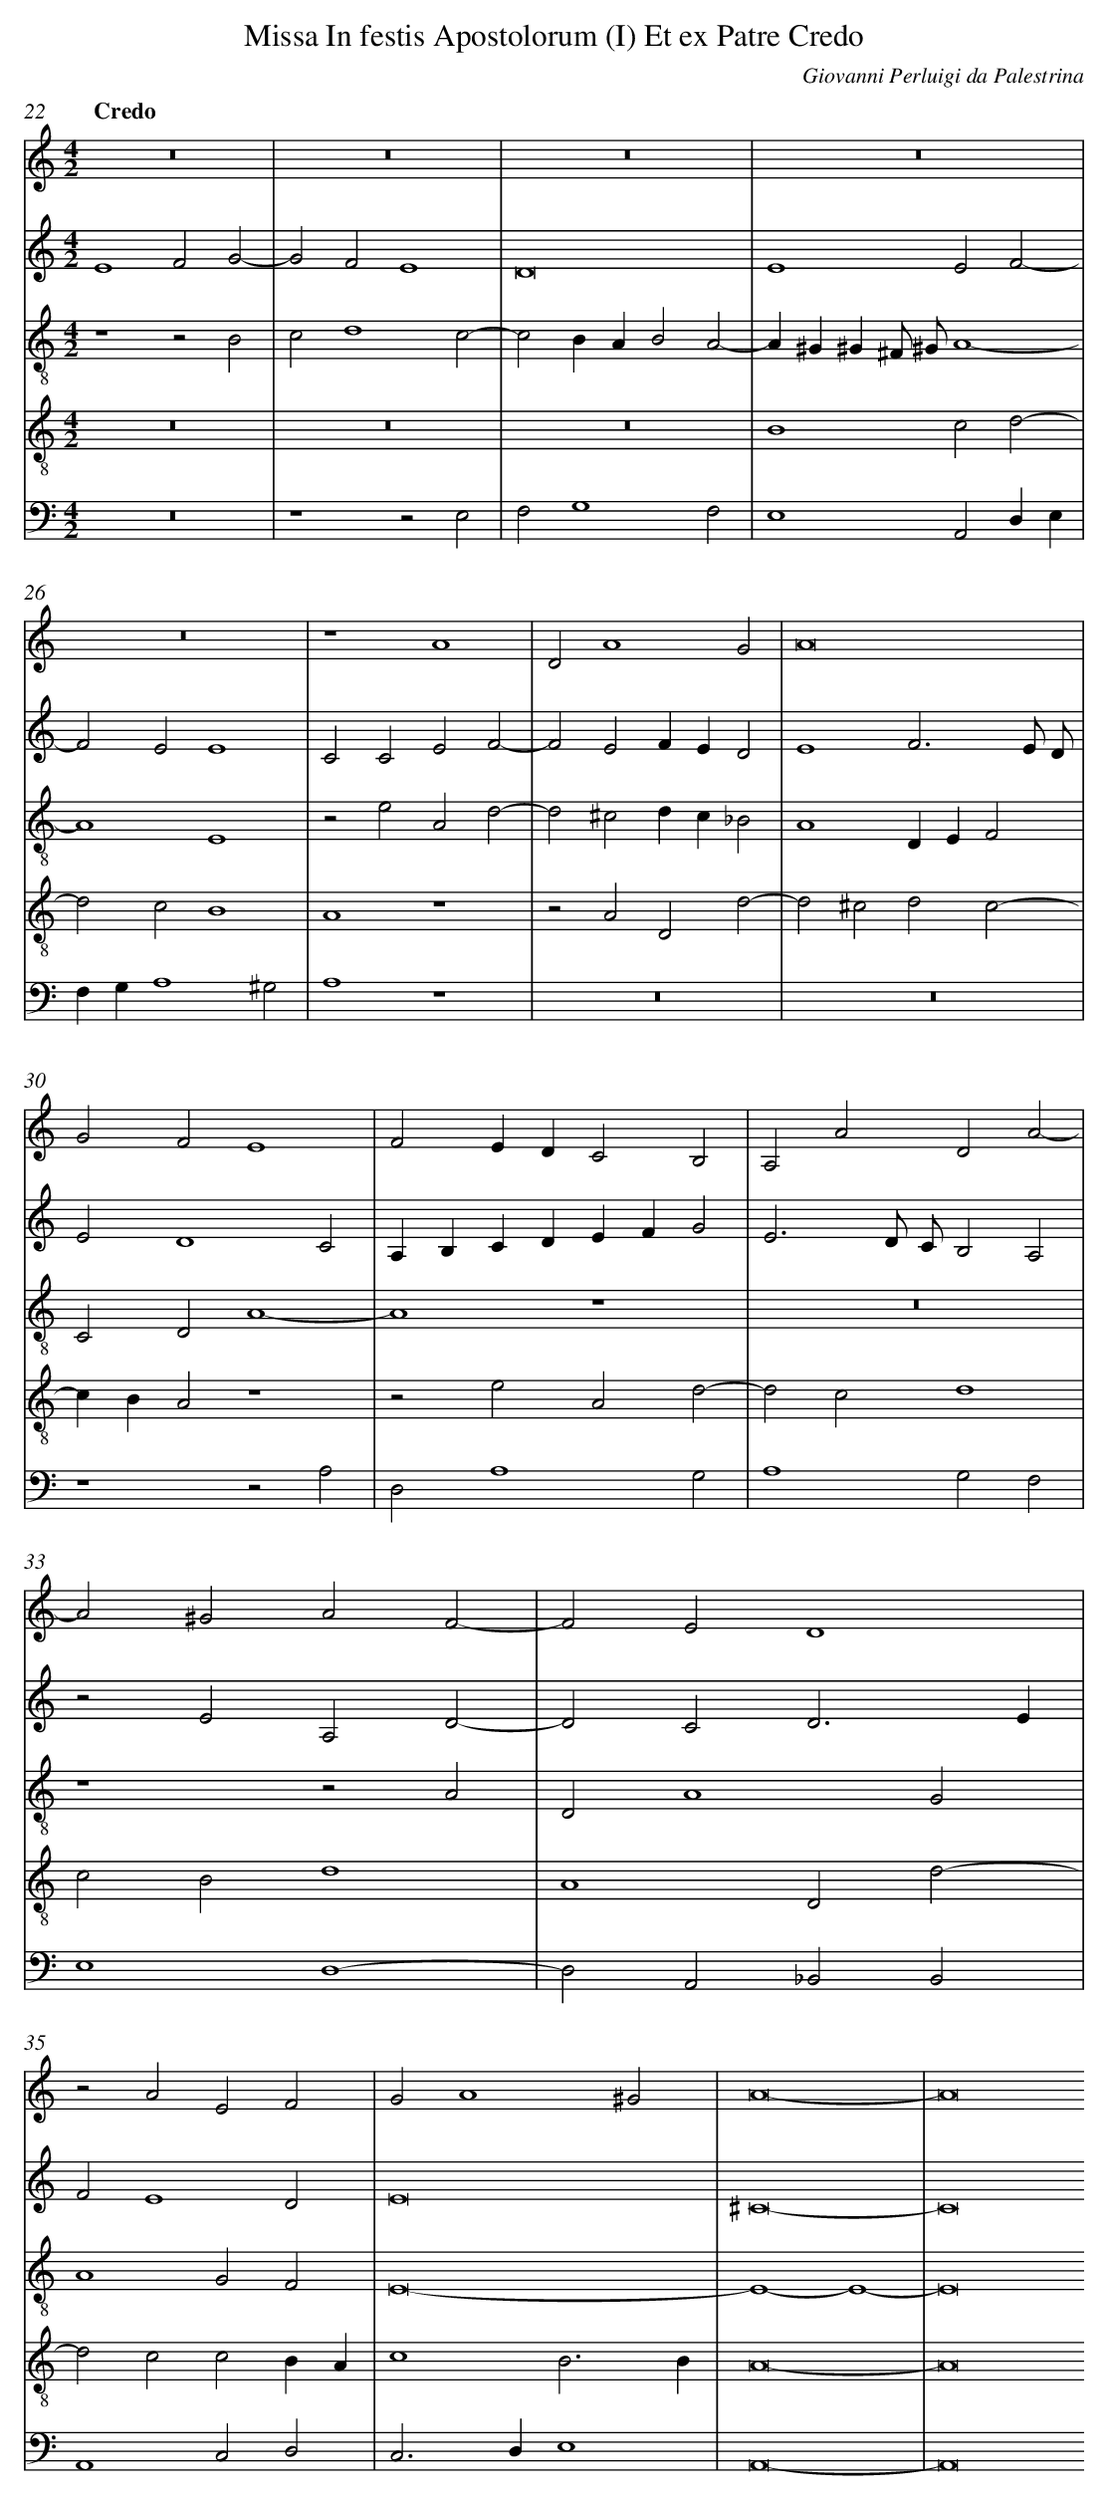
X:1
T: Missa In festis Apostolorum (I) Et ex Patre Credo
C: Giovanni Perluigi da Palestrina
L: 1/4
M: 4/2
Q: "Credo"
V: 1 clef=treble
V: 2 clef=treble
V: 3 clef=treble-8
V: 4 clef=treble-8
V: 5 clef=bass
K: C
[V:1] z8 |
[V:2] E4F2G2- |
[V:3] z4z2B2 |
[V:4] z8 |
[V:5] z8 |
[V:1] z8 |
[V:2] G2F2E4 |
[V:3] c2d4c2- |
[V:4] z8 |
[V:5] z4z2E,2 |
[V:1] z8 |
[V:2] D8 |
[V:3] c2BAB2A2- |
[V:4] z8 |
[V:5] F,2G,4F,2 |
[V:1] z8 |
[V:2] E4E2F2- |
[V:3] A^G^G^F/ ^G/A4- |
[V:4] B4c2d2- |
[V:5] E,4A,,2D,E, |
[V:1] z8 |
[V:2] F2E2E4 |
[V:3] A4E4 |
[V:4] d2c2B4 |
[V:5] F,G,A,4^G,2 |
[V:1] z4A4 |
[V:2] C2C2E2F2- |
[V:3] z2e2A2d2- |
[V:4] A4z4 |
[V:5] A,4z4 |
[V:1] D2A4G2 |
[V:2] F2E2FED2 |
[V:3] d2^c2dc_B2 |
[V:4] z2A2D2d2- |
[V:5] z8 |
[V:1] A8 |
[V:2] E4F3E/ D/ |
[V:3] A4DEF2 |
[V:4] d2^c2d2c2- |
[V:5] z8 |
[V:1] G2F2E4 |
[V:2] E2D4C2 |
[V:3] C2D2A4- |
[V:4] cBA2z4 |
[V:5] z4z2A,2 |
[V:1] F2EDC2B,2 |
[V:2] A,B,CDEFG2 |
[V:3] A4z4 |
[V:4] z2e2A2d2- |
[V:5] D,2A,4G,2 |
[V:1] A,2A2D2A2- |
[V:2] E3D/ C/B,2A,2 |
[V:3] z8 |
[V:4] d2c2d4 |
[V:5] A,4G,2F,2 |
[V:1] A2^G2A2F2- |
[V:2] z2E2A,2D2- |
[V:3] z4z2A2 |
[V:4] c2B2d4 |
[V:5] E,4D,4- |
[V:1] F2E2D4 |
[V:2] D2C2D3E |
[V:3] D2A4G2 |
[V:4] A4D2d2- |
[V:5] D,2A,,2_B,,2B,,2 |
[V:1] z2A2E2F2 |
[V:2] F2E4D2 |
[V:3] A4G2F2 |
[V:4] d2c2c2BA |
[V:5] A,,4C,2D,2 |
[V:1] G2A4^G2 |
[V:2] E8 |
[V:3] E8- |
[V:4] c4B3B |
[V:5] C,2>D,2E,4 |
[V:1] A8- |
[V:2] ^C8- |
[V:3] E4-E4- |
[V:4] A8- |
[V:5] A,,8- |
[V:1] A8
[V:2] C8
[V:3] E8
[V:4] A8
[V:5] A,,8
